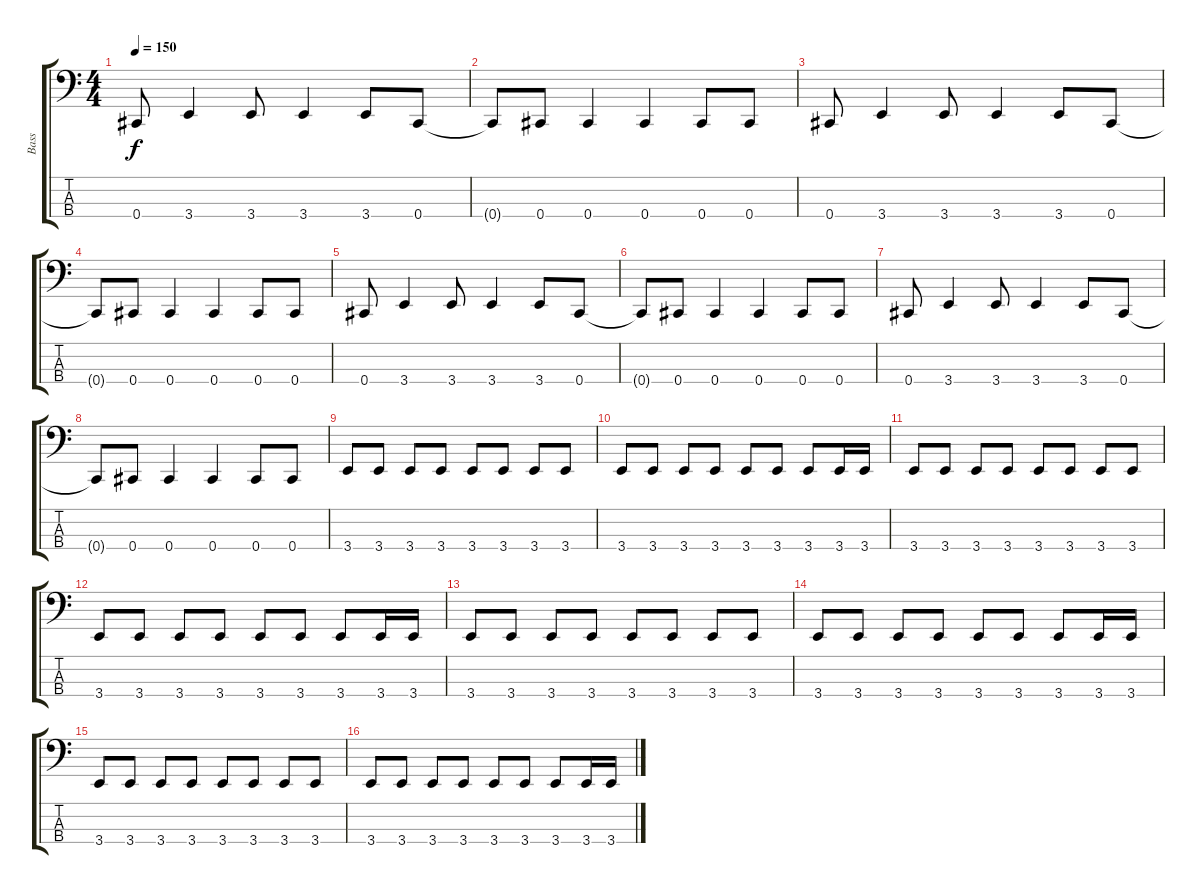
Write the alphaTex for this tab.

\track ("Bass" "Bass") {instrument electricbasspick}
\staff {score tabs}
\tuning (Gb2 Db2 Ab1 Db1) {hide}
\ts (4 4)
\tempo 150
\clef f4
\ks c
0.4.8{dy f} 3.4.4 3.4.8 3.4.4 3.4.8 0.4.8 |
0.4{t}.8 0.4.8 0.4.4 0.4.4 0.4.8 0.4.8 |
0.4.8 3.4.4 3.4.8 3.4.4 3.4.8 0.4.8 |
0.4{t}.8 0.4.8 0.4.4 0.4.4 0.4.8 0.4.8 |
0.4.8 3.4.4 3.4.8 3.4.4 3.4.8 0.4.8 |
0.4{t}.8 0.4.8 0.4.4 0.4.4 0.4.8 0.4.8 |
0.4.8 3.4.4 3.4.8 3.4.4 3.4.8 0.4.8 |
0.4{t}.8 0.4.8 0.4.4 0.4.4 0.4.8 0.4.8 |
3.4.8 3.4.8 3.4.8 3.4.8 3.4.8 3.4.8 3.4.8 3.4.8 |
3.4.8 3.4.8 3.4.8 3.4.8 3.4.8 3.4.8 3.4.8 3.4.16 3.4.16 |
3.4.8 3.4.8 3.4.8 3.4.8 3.4.8 3.4.8 3.4.8 3.4.8 |
3.4.8 3.4.8 3.4.8 3.4.8 3.4.8 3.4.8 3.4.8 3.4.16 3.4.16 |
3.4.8 3.4.8 3.4.8 3.4.8 3.4.8 3.4.8 3.4.8 3.4.8 |
3.4.8 3.4.8 3.4.8 3.4.8 3.4.8 3.4.8 3.4.8 3.4.16 3.4.16 |
3.4.8 3.4.8 3.4.8 3.4.8 3.4.8 3.4.8 3.4.8 3.4.8 |
3.4.8 3.4.8 3.4.8 3.4.8 3.4.8 3.4.8 3.4.8 3.4.16 3.4.16
